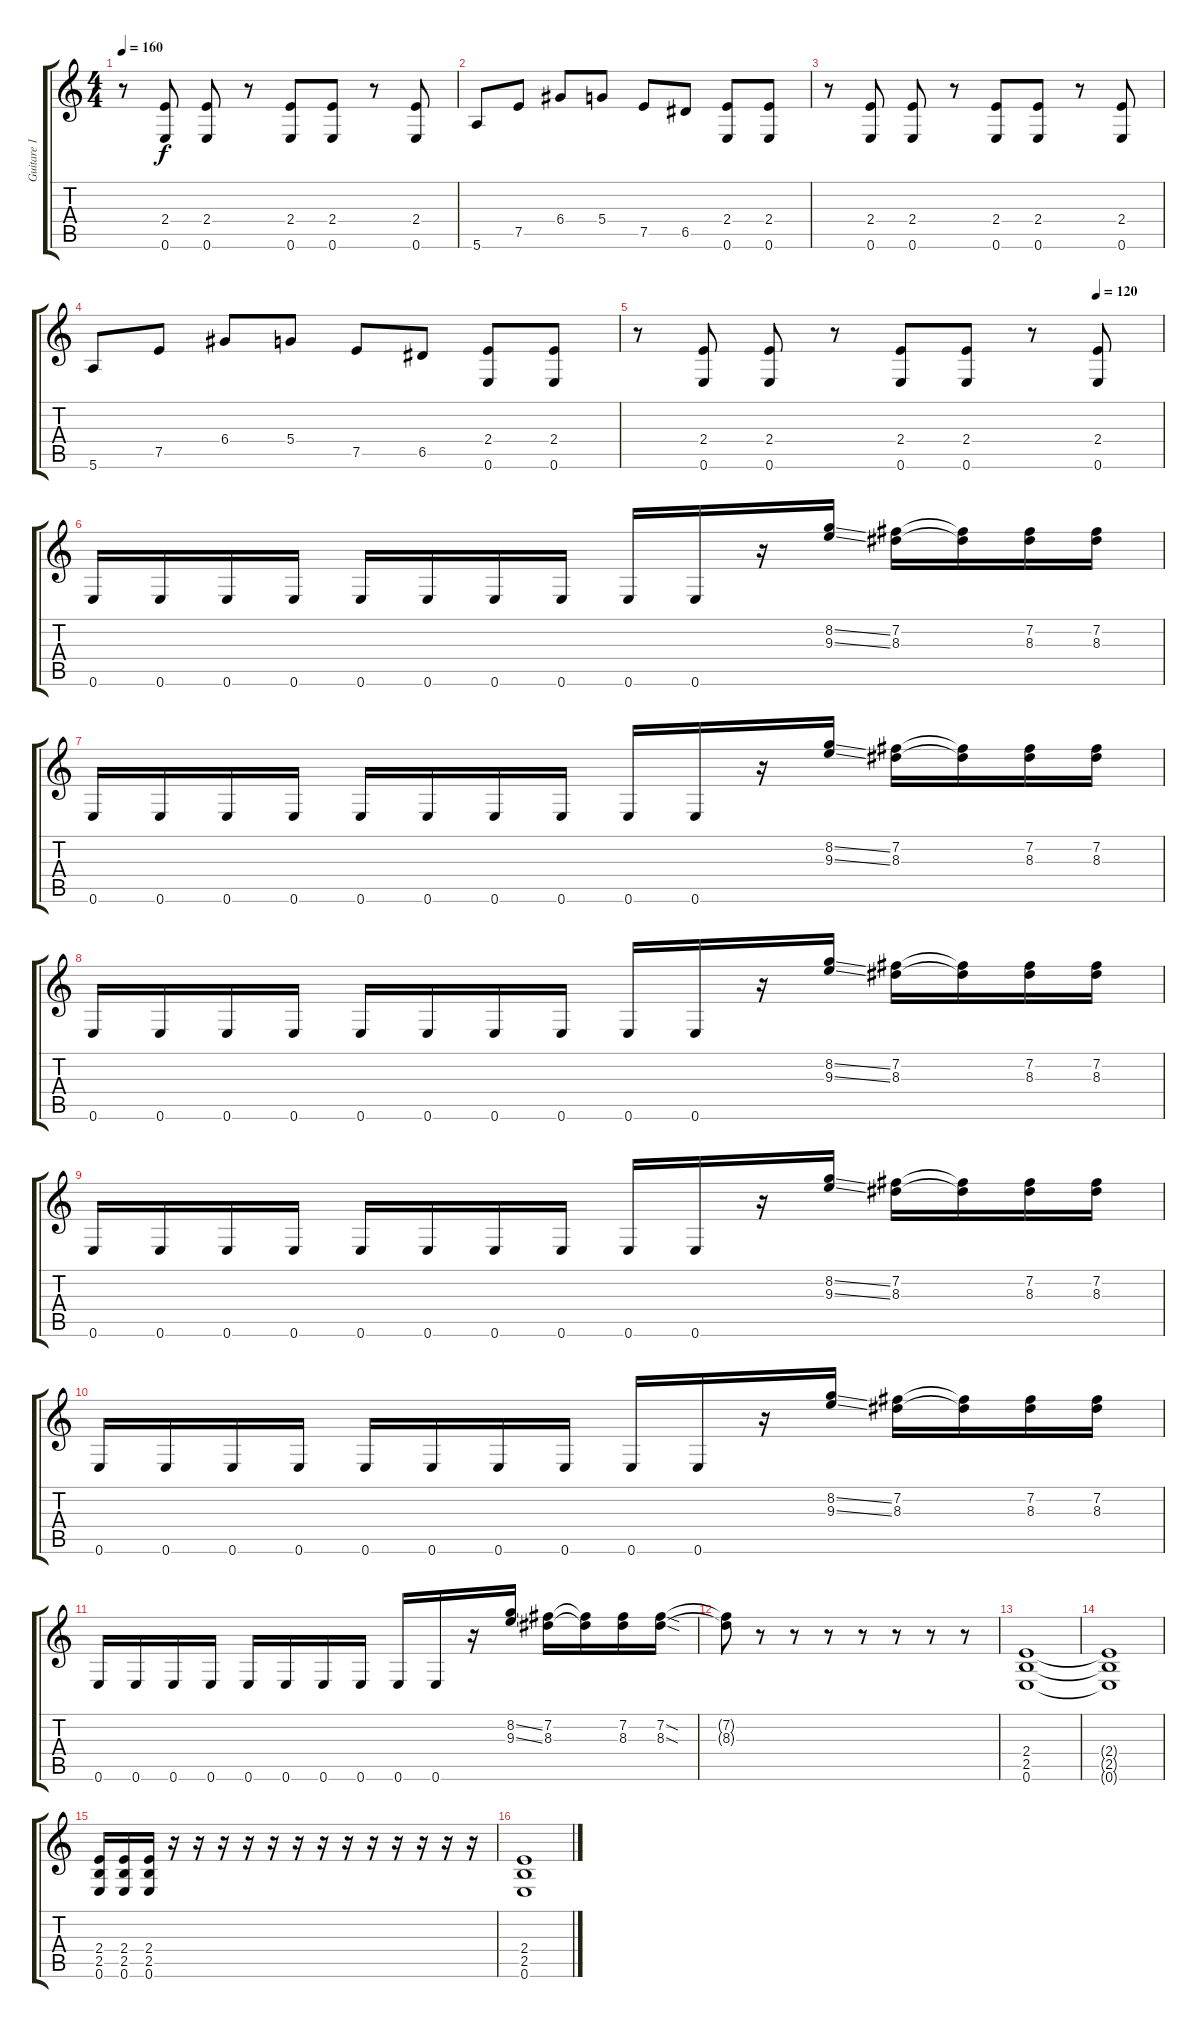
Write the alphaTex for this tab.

\track ("Guitare 1" "Guitare 1") {instrument distortionguitar}
\staff {score tabs}
\tuning (E4 B3 G3 D3 A2 E2) {hide}
\ts (4 4)
\tempo 160
\clef g2
\ks c
r.8{dy f} (2.4 0.6).8 (2.4 0.6).8 r.8 (2.4 0.6).8 (2.4 0.6).8 r.8 (2.4 0.6).8 |
5.6.8 7.5.8 6.4.8 5.4.8 7.5.8 6.5.8 (2.4 0.6).8 (2.4 0.6).8 |
r.8 (2.4 0.6).8 (2.4 0.6).8 r.8 (2.4 0.6).8 (2.4 0.6).8 r.8 (2.4 0.6).8 |
5.6.8 7.5.8 6.4.8 5.4.8 7.5.8 6.5.8 (2.4 0.6).8 (2.4 0.6).8 |
\tempo (120 0.875)
r.8 (2.4 0.6).8 (2.4 0.6).8 r.8 (2.4 0.6).8 (2.4 0.6).8 r.8 (2.4 0.6).8 |
0.6.16 0.6.16 0.6.16 0.6.16 0.6.16 0.6.16 0.6.16 0.6.16 0.6.16 0.6.16 r.16 (8.2{ss} 9.3{ss}).16 (7.2 8.3).16 (7.2{t} 8.3{t}).16 (7.2 8.3).16 (7.2 8.3).16 |
0.6.16 0.6.16 0.6.16 0.6.16 0.6.16 0.6.16 0.6.16 0.6.16 0.6.16 0.6.16 r.16 (8.2{ss} 9.3{ss}).16 (7.2 8.3).16 (7.2{t} 8.3{t}).16 (7.2 8.3).16 (7.2 8.3).16 |
0.6.16 0.6.16 0.6.16 0.6.16 0.6.16 0.6.16 0.6.16 0.6.16 0.6.16 0.6.16 r.16 (8.2{ss} 9.3{ss}).16 (7.2 8.3).16 (7.2{t} 8.3{t}).16 (7.2 8.3).16 (7.2 8.3).16 |
0.6.16 0.6.16 0.6.16 0.6.16 0.6.16 0.6.16 0.6.16 0.6.16 0.6.16 0.6.16 r.16 (8.2{ss} 9.3{ss}).16 (7.2 8.3).16 (7.2{t} 8.3{t}).16 (7.2 8.3).16 (7.2 8.3).16 |
0.6.16 0.6.16 0.6.16 0.6.16 0.6.16 0.6.16 0.6.16 0.6.16 0.6.16 0.6.16 r.16 (8.2{ss} 9.3{ss}).16 (7.2 8.3).16 (7.2{t} 8.3{t}).16 (7.2 8.3).16 (7.2 8.3).16 |
0.6.16 0.6.16 0.6.16 0.6.16 0.6.16 0.6.16 0.6.16 0.6.16 0.6.16 0.6.16 r.16 (8.2{ss} 9.3{ss}).16 (7.2 8.3).16 (7.2{t} 8.3{t}).16 (7.2 8.3).16 (7.2{sod} 8.3{sod}).16 |
(7.2{t} 8.3{t}).8 r.8 r.8 r.8 r.8 r.8 r.8 r.8 |
(2.4 2.5 0.6).1 |
(2.4{t} 2.5{t} 0.6{t}).1 |
(2.4 2.5 0.6).16 (2.4 2.5 0.6).16 (2.4 2.5 0.6).16 r.16 r.16 r.16 r.16 r.16 r.16 r.16 r.16 r.16 r.16 r.16 r.16 r.16 |
(2.4 2.5 0.6).1
